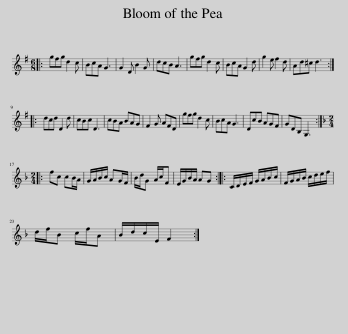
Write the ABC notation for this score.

X:1
L:1/8
M:6/8
I:linebreak $
K:G
V:1 treble
V:1
|: gfg d2 c | BcA G3 | G2 D B2 G | dcB A3 | gfg d2 c | %5
 BcA G2 d | g2 e f2 d | Ad^c d3 ::$ dcd D2 d | cBc D3 | %10
 cBA BAG | F2 G AFD | gfg d2 c | BcA G3 | DcB AGF | %15
 GDB, G,3 ::$[K:F][M:2/4] fc cB/A/ | G/A/B/c/ AG/F/ | B/d/G A/c/F | E/G/B/A/ AG :: %20
 C/D/E/F/ G/A/B/c/ | F/G/A/B/ c/d/e/f/ |$ d/f/B c/f/A | B/d/c/E/ F2 :| %24
